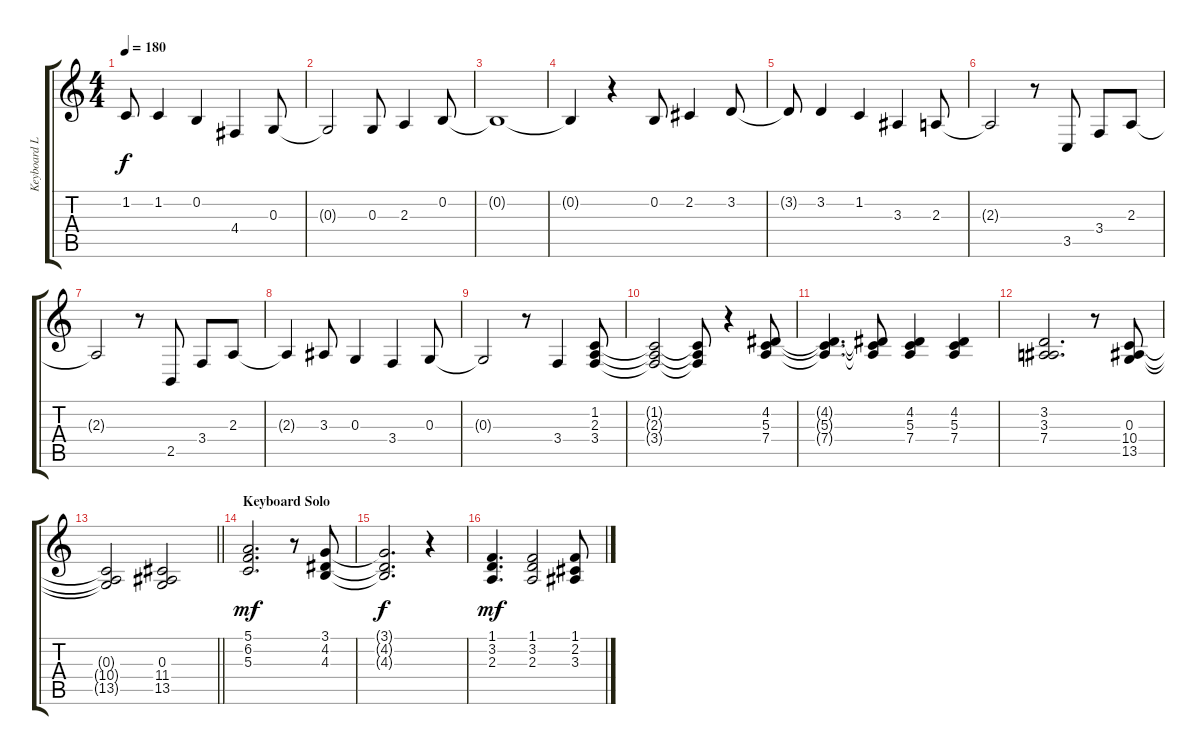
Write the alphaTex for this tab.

\track ("Keyboard L" "Keyboard L") {instrument electricgrandpiano}
\staff {score tabs}
\tuning (E4 B3 G3 D3 A2 E2) {hide}
\ts (4 4)
\tempo 180
\clef g2
\ks c
1.2{t}.8{dy f} 1.2.4 0.2.4 4.4.4 0.3.8 |
0.3{t}.2 0.3.8 2.3.4 0.2.8 |
0.2{t}.1 |
0.2{t}.4 r.4 0.2.8 2.2.4 3.2.8 |
3.2{t}.8 3.2.4 1.2.4 3.3.4 2.3.8 |
2.3{t}.2 r.8 3.5.8 3.4.8 2.3.8 |
2.3{t}.2 r.8 2.5.8 3.4.8 2.3.8 |
2.3{t}.4 3.3.8 0.3.4 3.4.4 0.3.8 |
0.3{t}.2 r.8 3.4.4 (1.2 2.3 3.4).8 |
(1.2{t} 2.3{t} 3.4{t}).2 (1.2{t} 2.3{t} 3.4{t}).8 r.4 (4.2 5.3 7.4).8 |
(4.2{t} 5.3{t} 7.4{t}).4{d} (4.2{t} 5.3{t} 7.4{t}).8 (4.2 5.3 7.4).4 (4.2 5.3 7.4).4 |
(3.2 3.3 7.4).2{d} r.8 (0.3 10.4 13.5).8 |
\barLineRight lightlight
(0.3{t} 10.4{t} 13.5{t}).2 (0.3 11.4 13.5).2 |
\section ("" "Keyboard Solo")
(5.1 6.2 5.3).2{d dy mf} r.8 (3.1 4.2 4.3).8 |
(3.1{t} 4.2{t} 4.3{t}).2{d dy f} r.4 |
(1.1 3.2 2.3).4{d dy mf} (1.1 3.2 2.3).2 (1.1 2.2 3.3).8
